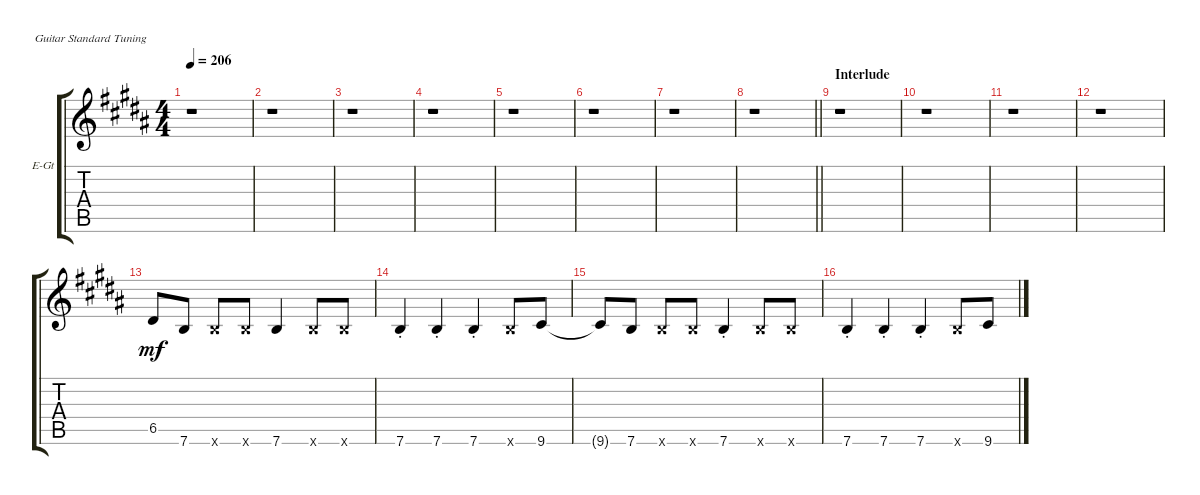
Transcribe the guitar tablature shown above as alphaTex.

\defaultSystemsLayout 4
\bracketExtendMode groupsimilarinstruments
\firstSystemTrackNameOrientation horizontal
\otherSystemsTrackNameOrientation horizontal
\track ("Guitar 1" "E-Gt") {instrument distortionguitar}
\staff {score tabs}
\tuning (E4 B3 G3 D3 A2 E2)
\ts (4 4)
\tempo 206
\clef g2
\ks b
r.1{dy mf} |
r.1 |
r.1 |
r.1 |
r.1 |
r.1 |
r.1 |
\barLineRight lightlight
r.1 |
\section ("" "Interlude")
r.1 |
r.1 |
r.1 |
r.1 |
6.5.8 7.6.8 7.6{x}.8 7.6{x}.8 7.6.4 7.6{x}.8 7.6{x}.8 |
7.6{st}.4 7.6{st}.4 7.6{st}.4 7.6{x}.8 9.6.8 |
9.6{t}.8 7.6.8 7.6{x}.8 7.6{x}.8 7.6{st}.4 7.6{x}.8 7.6{x}.8 |
7.6{st}.4 7.6{st}.4 7.6{st}.4 7.6{x}.8 9.6.8
